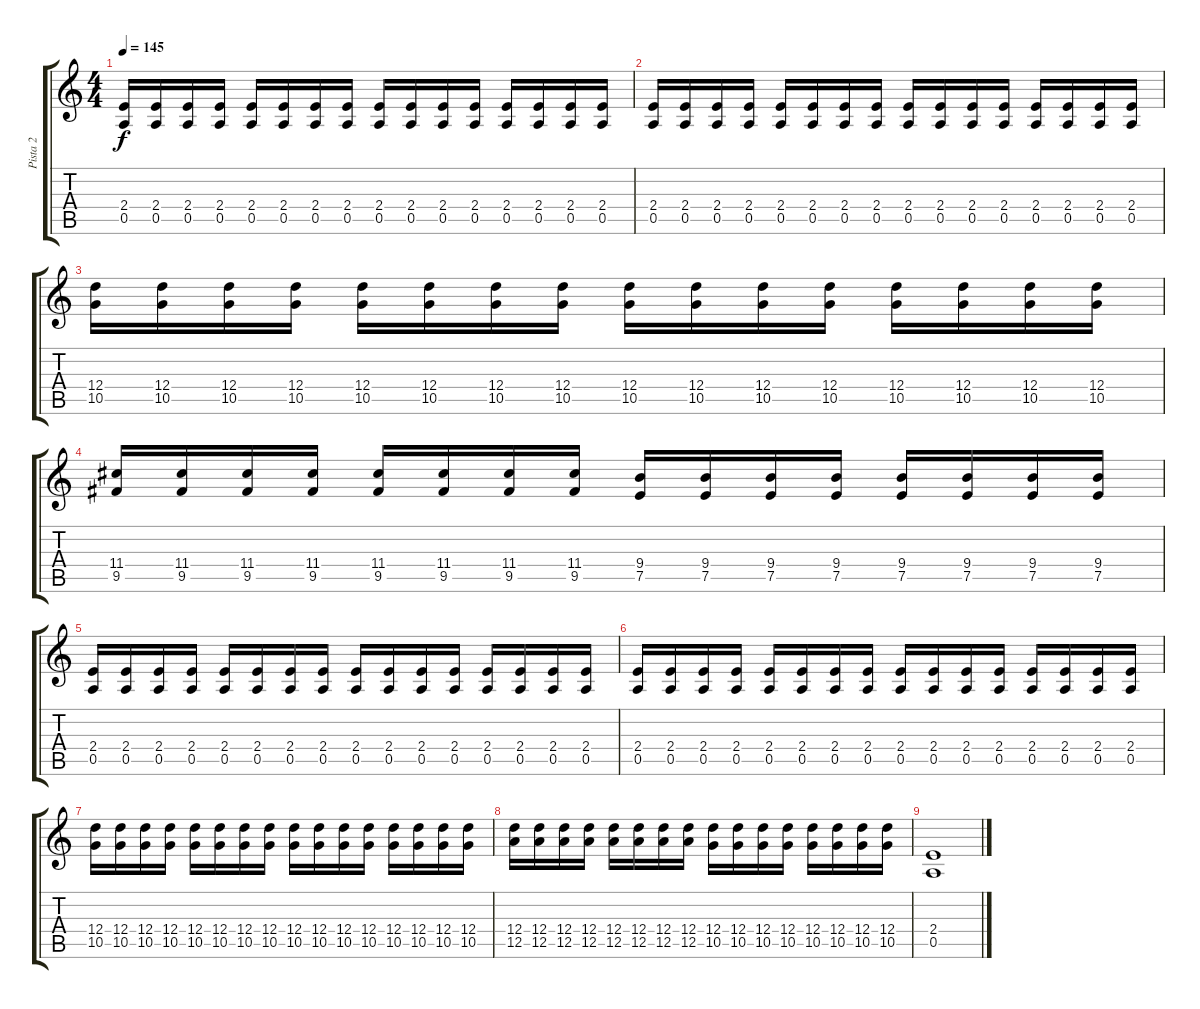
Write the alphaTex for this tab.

\track ("Pista 2" "Pista 2") {instrument distortionguitar}
\staff {score tabs}
\tuning (E4 B3 G3 D3 A2 E2) {hide}
\ts (4 4)
\tempo 145
\clef g2
\ks c
(2.4 0.5).16{dy f} (2.4 0.5).16 (2.4 0.5).16 (2.4 0.5).16 (2.4 0.5).16 (2.4 0.5).16 (2.4 0.5).16 (2.4 0.5).16 (2.4 0.5).16 (2.4 0.5).16 (2.4 0.5).16 (2.4 0.5).16 (2.4 0.5).16 (2.4 0.5).16 (2.4 0.5).16 (2.4 0.5).16 |
(2.4 0.5).16 (2.4 0.5).16 (2.4 0.5).16 (2.4 0.5).16 (2.4 0.5).16 (2.4 0.5).16 (2.4 0.5).16 (2.4 0.5).16 (2.4 0.5).16 (2.4 0.5).16 (2.4 0.5).16 (2.4 0.5).16 (2.4 0.5).16 (2.4 0.5).16 (2.4 0.5).16 (2.4 0.5).16 |
(12.4 10.5).16 (12.4 10.5).16 (12.4 10.5).16 (12.4 10.5).16 (12.4 10.5).16 (12.4 10.5).16 (12.4 10.5).16 (12.4 10.5).16 (12.4 10.5).16 (12.4 10.5).16 (12.4 10.5).16 (12.4 10.5).16 (12.4 10.5).16 (12.4 10.5).16 (12.4 10.5).16 (12.4 10.5).16 |
(11.4 9.5).16 (11.4 9.5).16 (11.4 9.5).16 (11.4 9.5).16 (11.4 9.5).16 (11.4 9.5).16 (11.4 9.5).16 (11.4 9.5).16 (9.4 7.5).16 (9.4 7.5).16 (9.4 7.5).16 (9.4 7.5).16 (9.4 7.5).16 (9.4 7.5).16 (9.4 7.5).16 (9.4 7.5).16 |
(2.4 0.5).16 (2.4 0.5).16 (2.4 0.5).16 (2.4 0.5).16 (2.4 0.5).16 (2.4 0.5).16 (2.4 0.5).16 (2.4 0.5).16 (2.4 0.5).16 (2.4 0.5).16 (2.4 0.5).16 (2.4 0.5).16 (2.4 0.5).16 (2.4 0.5).16 (2.4 0.5).16 (2.4 0.5).16 |
(2.4 0.5).16 (2.4 0.5).16 (2.4 0.5).16 (2.4 0.5).16 (2.4 0.5).16 (2.4 0.5).16 (2.4 0.5).16 (2.4 0.5).16 (2.4 0.5).16 (2.4 0.5).16 (2.4 0.5).16 (2.4 0.5).16 (2.4 0.5).16 (2.4 0.5).16 (2.4 0.5).16 (2.4 0.5).16 |
(12.4 10.5).16 (12.4 10.5).16 (12.4 10.5).16 (12.4 10.5).16 (12.4 10.5).16 (12.4 10.5).16 (12.4 10.5).16 (12.4 10.5).16 (12.4 10.5).16 (12.4 10.5).16 (12.4 10.5).16 (12.4 10.5).16 (12.4 10.5).16 (12.4 10.5).16 (12.4 10.5).16 (12.4 10.5).16 |
(12.4 12.5).16 (12.4 12.5).16 (12.4 12.5).16 (12.4 12.5).16 (12.4 12.5).16 (12.4 12.5).16 (12.4 12.5).16 (12.4 12.5).16 (12.4 10.5).16 (12.4 10.5).16 (12.4 10.5).16 (12.4 10.5).16 (12.4 10.5).16 (12.4 10.5).16 (12.4 10.5).16 (12.4 10.5).16 |
(2.4 0.5).1
